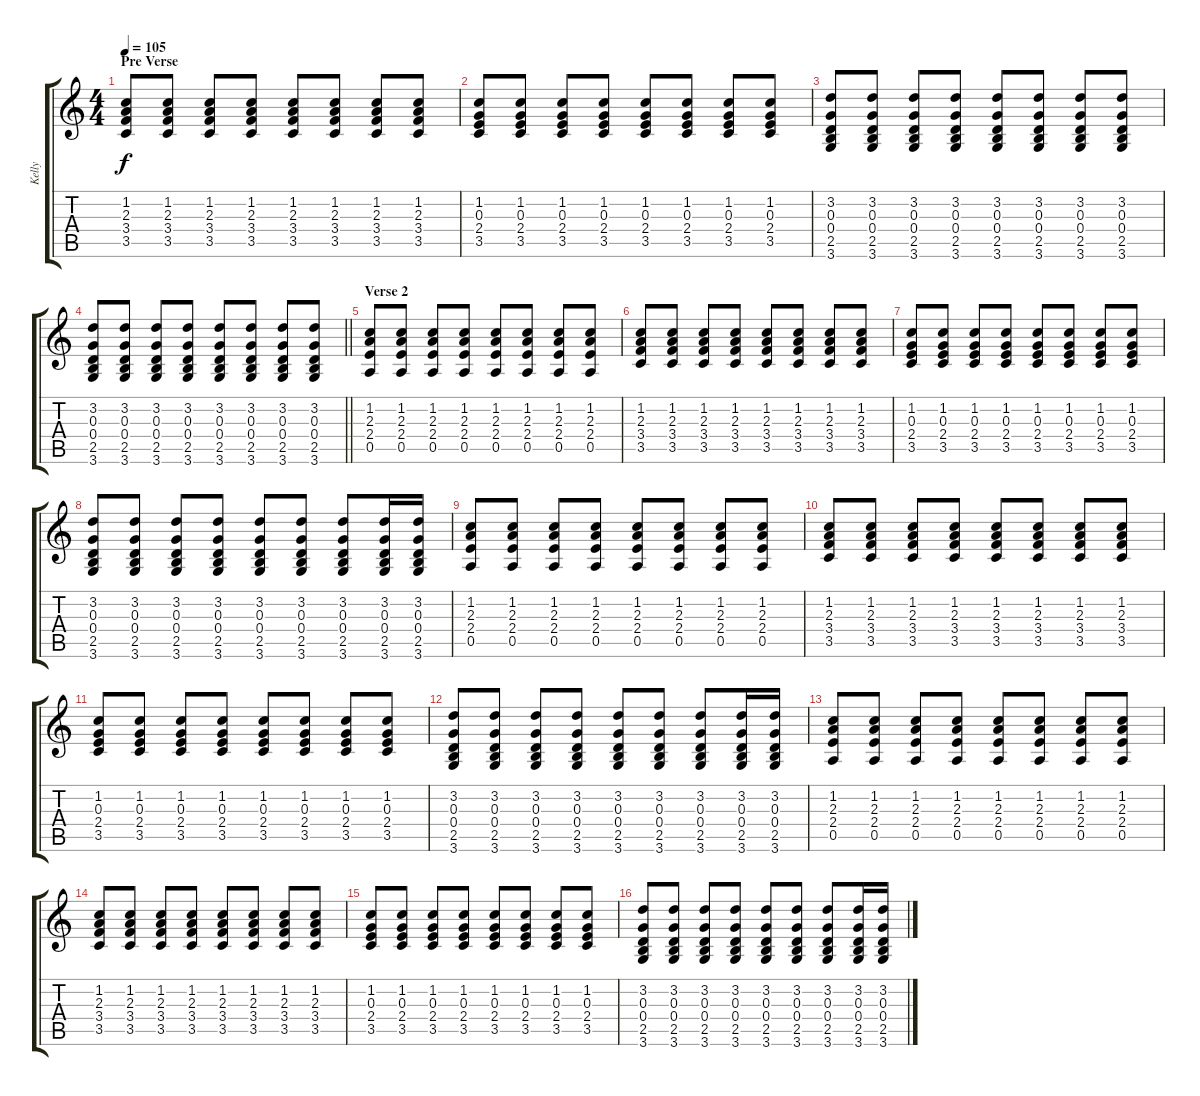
\track ("Kelly" "Kelly") {instrument acousticguitarsteel}
\staff {score tabs}
\tuning (E4 B3 G3 D3 A2 E2) {hide}
\ts (4 4)
\section ("" "Pre Verse ")
\tempo 105
\clef g2
\ks c
(1.2 2.3 3.4 3.5).8{dy f} (1.2 2.3 3.4 3.5).8 (1.2 2.3 3.4 3.5).8 (1.2 2.3 3.4 3.5).8 (1.2 2.3 3.4 3.5).8 (1.2 2.3 3.4 3.5).8 (1.2 2.3 3.4 3.5).8 (1.2 2.3 3.4 3.5).8 |
(1.2 0.3 2.4 3.5).8 (1.2 0.3 2.4 3.5).8 (1.2 0.3 2.4 3.5).8 (1.2 0.3 2.4 3.5).8 (1.2 0.3 2.4 3.5).8 (1.2 0.3 2.4 3.5).8 (1.2 0.3 2.4 3.5).8 (1.2 0.3 2.4 3.5).8 |
(3.2 0.3 0.4 2.5 3.6).8 (3.2 0.3 0.4 2.5 3.6).8 (3.2 0.3 0.4 2.5 3.6).8 (3.2 0.3 0.4 2.5 3.6).8 (3.2 0.3 0.4 2.5 3.6).8 (3.2 0.3 0.4 2.5 3.6).8 (3.2 0.3 0.4 2.5 3.6).8 (3.2 0.3 0.4 2.5 3.6).8 |
\barLineRight lightlight
(3.2 0.3 0.4 2.5 3.6).8 (3.2 0.3 0.4 2.5 3.6).8 (3.2 0.3 0.4 2.5 3.6).8 (3.2 0.3 0.4 2.5 3.6).8 (3.2 0.3 0.4 2.5 3.6).8 (3.2 0.3 0.4 2.5 3.6).8 (3.2 0.3 0.4 2.5 3.6).8 (3.2 0.3 0.4 2.5 3.6).8 |
\section ("" "Verse 2")
(1.2 2.3 2.4 0.5).8 (1.2 2.3 2.4 0.5).8 (1.2 2.3 2.4 0.5).8 (1.2 2.3 2.4 0.5).8 (1.2 2.3 2.4 0.5).8 (1.2 2.3 2.4 0.5).8 (1.2 2.3 2.4 0.5).8 (1.2 2.3 2.4 0.5).8 |
(1.2 2.3 3.4 3.5).8 (1.2 2.3 3.4 3.5).8 (1.2 2.3 3.4 3.5).8 (1.2 2.3 3.4 3.5).8 (1.2 2.3 3.4 3.5).8 (1.2 2.3 3.4 3.5).8 (1.2 2.3 3.4 3.5).8 (1.2 2.3 3.4 3.5).8 |
(1.2 0.3 2.4 3.5).8 (1.2 0.3 2.4 3.5).8 (1.2 0.3 2.4 3.5).8 (1.2 0.3 2.4 3.5).8 (1.2 0.3 2.4 3.5).8 (1.2 0.3 2.4 3.5).8 (1.2 0.3 2.4 3.5).8 (1.2 0.3 2.4 3.5).8 |
(3.2 0.3 0.4 2.5 3.6).8 (3.2 0.3 0.4 2.5 3.6).8 (3.2 0.3 0.4 2.5 3.6).8 (3.2 0.3 0.4 2.5 3.6).8 (3.2 0.3 0.4 2.5 3.6).8 (3.2 0.3 0.4 2.5 3.6).8 (3.2 0.3 0.4 2.5 3.6).8 (3.2 0.3 0.4 2.5 3.6).16 (3.2 0.3 0.4 2.5 3.6).16 |
(1.2 2.3 2.4 0.5).8 (1.2 2.3 2.4 0.5).8 (1.2 2.3 2.4 0.5).8 (1.2 2.3 2.4 0.5).8 (1.2 2.3 2.4 0.5).8 (1.2 2.3 2.4 0.5).8 (1.2 2.3 2.4 0.5).8 (1.2 2.3 2.4 0.5).8 |
(1.2 2.3 3.4 3.5).8 (1.2 2.3 3.4 3.5).8 (1.2 2.3 3.4 3.5).8 (1.2 2.3 3.4 3.5).8 (1.2 2.3 3.4 3.5).8 (1.2 2.3 3.4 3.5).8 (1.2 2.3 3.4 3.5).8 (1.2 2.3 3.4 3.5).8 |
(1.2 0.3 2.4 3.5).8 (1.2 0.3 2.4 3.5).8 (1.2 0.3 2.4 3.5).8 (1.2 0.3 2.4 3.5).8 (1.2 0.3 2.4 3.5).8 (1.2 0.3 2.4 3.5).8 (1.2 0.3 2.4 3.5).8 (1.2 0.3 2.4 3.5).8 |
(3.2 0.3 0.4 2.5 3.6).8 (3.2 0.3 0.4 2.5 3.6).8 (3.2 0.3 0.4 2.5 3.6).8 (3.2 0.3 0.4 2.5 3.6).8 (3.2 0.3 0.4 2.5 3.6).8 (3.2 0.3 0.4 2.5 3.6).8 (3.2 0.3 0.4 2.5 3.6).8 (3.2 0.3 0.4 2.5 3.6).16 (3.2 0.3 0.4 2.5 3.6).16 |
(1.2 2.3 2.4 0.5).8 (1.2 2.3 2.4 0.5).8 (1.2 2.3 2.4 0.5).8 (1.2 2.3 2.4 0.5).8 (1.2 2.3 2.4 0.5).8 (1.2 2.3 2.4 0.5).8 (1.2 2.3 2.4 0.5).8 (1.2 2.3 2.4 0.5).8 |
(1.2 2.3 3.4 3.5).8 (1.2 2.3 3.4 3.5).8 (1.2 2.3 3.4 3.5).8 (1.2 2.3 3.4 3.5).8 (1.2 2.3 3.4 3.5).8 (1.2 2.3 3.4 3.5).8 (1.2 2.3 3.4 3.5).8 (1.2 2.3 3.4 3.5).8 |
(1.2 0.3 2.4 3.5).8 (1.2 0.3 2.4 3.5).8 (1.2 0.3 2.4 3.5).8 (1.2 0.3 2.4 3.5).8 (1.2 0.3 2.4 3.5).8 (1.2 0.3 2.4 3.5).8 (1.2 0.3 2.4 3.5).8 (1.2 0.3 2.4 3.5).8 |
(3.2 0.3 0.4 2.5 3.6).8 (3.2 0.3 0.4 2.5 3.6).8 (3.2 0.3 0.4 2.5 3.6).8 (3.2 0.3 0.4 2.5 3.6).8 (3.2 0.3 0.4 2.5 3.6).8 (3.2 0.3 0.4 2.5 3.6).8 (3.2 0.3 0.4 2.5 3.6).8 (3.2 0.3 0.4 2.5 3.6).16 (3.2 0.3 0.4 2.5 3.6).16
